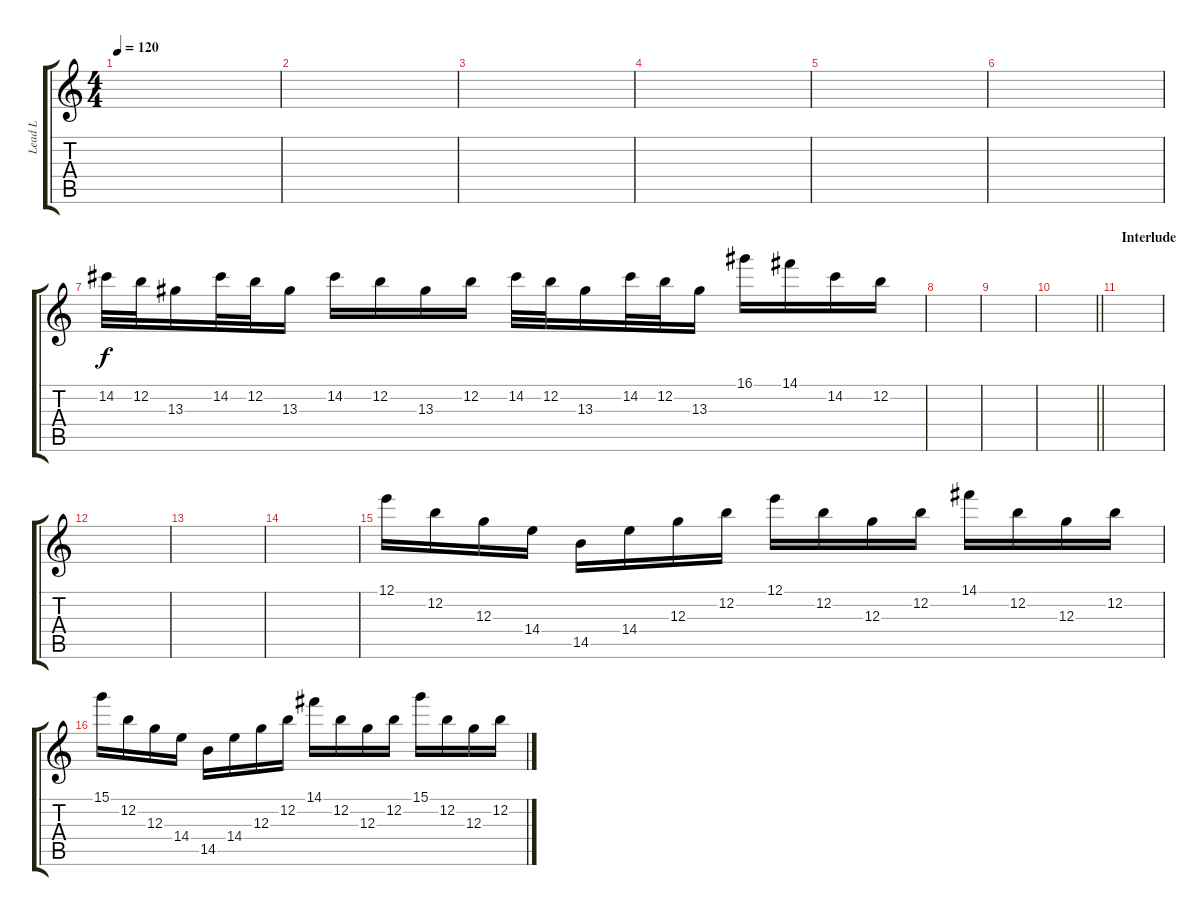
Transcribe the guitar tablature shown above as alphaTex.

\track ("Lead L" "Lead L") {instrument distortionguitar}
\staff {score tabs}
\tuning (E4 B3 G3 D3 A2 E2) {hide}
\ts (4 4)
\tempo 120
\clef g2
\ks c
|
|
|
|
|
|
14.2.32{volume 9 balance 8} 12.2.32 13.3.16 14.2.32 12.2.32 13.3.16 14.2.16 12.2.16 13.3.16 12.2.16 14.2.32 12.2.32 13.3.16 14.2.32 12.2.32 13.3.16 16.1.16 14.1.16 14.2.16 12.2.16 |
|
|
\barLineRight lightlight
|
\section ("" "Interlude")
|
|
|
|
12.1.16{volume 13 balance 5} 12.2.16 12.3.16 14.4.16 14.5.16 14.4.16 12.3.16 12.2.16 12.1.16 12.2.16 12.3.16 12.2.16 14.1.16 12.2.16 12.3.16 12.2.16 |
15.1.16 12.2.16 12.3.16 14.4.16 14.5.16 14.4.16 12.3.16 12.2.16 14.1.16 12.2.16 12.3.16 12.2.16 15.1.16 12.2.16 12.3.16 12.2.16
